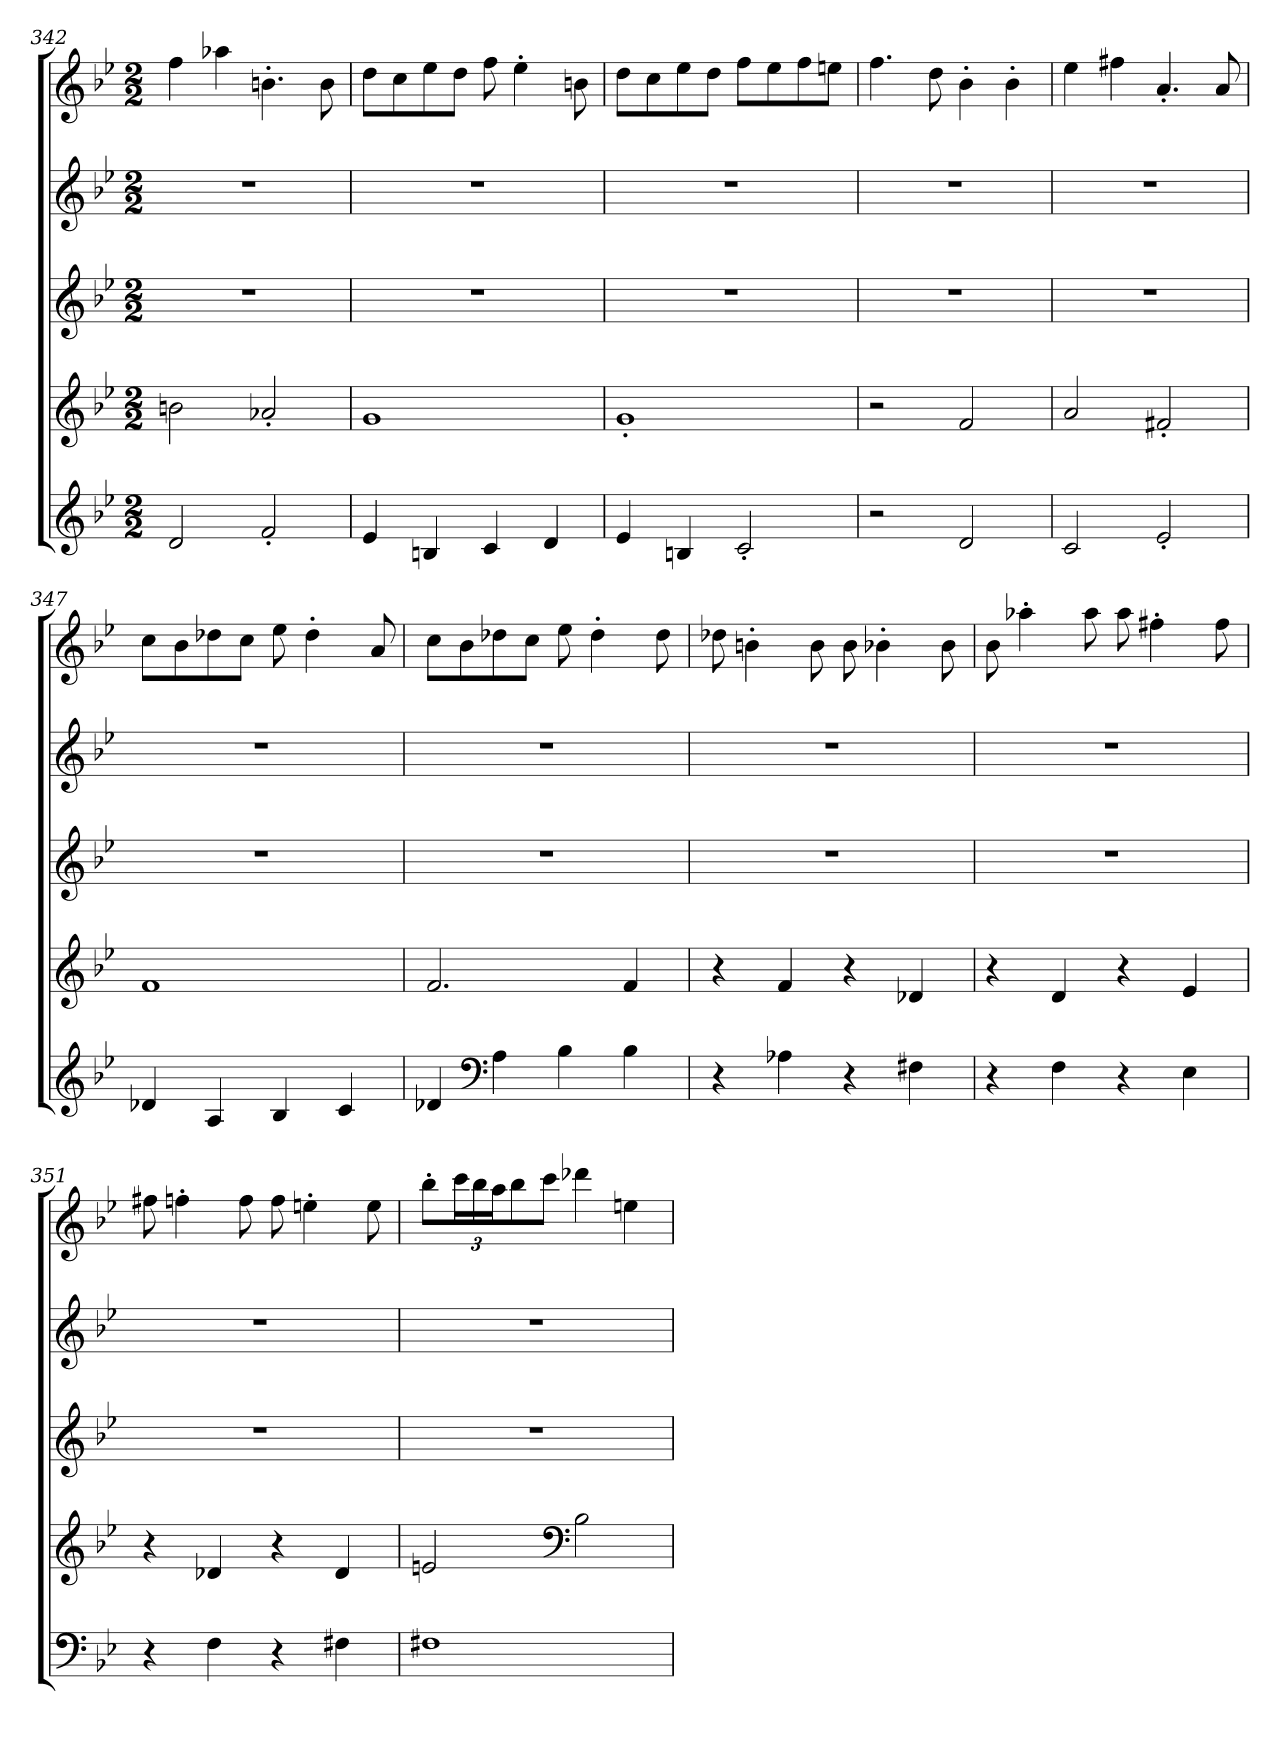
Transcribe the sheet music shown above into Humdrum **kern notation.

**kern	**kern	**kern	**kern	**kern
*part5	*part4	*part3	*part2	*part1
*staff5	*staff4	*staff3	*staff2	*staff1
*clefG2	*clefG2	*clefG2	*clefG2	*clefG2
*k[b-e-]	*k[b-e-]	*k[b-e-]	*k[b-e-]	*k[b-e-]
*M2/2	*M2/2	*M2/2	*M2/2	*M2/2
=342	=342	=342	=342	=342
2d/	2bn\	1r	1r	4ff\
.	.	.	.	4aa-X\
2f'/	2a-X'/	.	.	4.bn'\
*	*	*	*	*MM169
.	.	.	.	8b\
=343	=343	=343	=343	=343
4e-/	1g	1r	1r	8dd\L
.	.	.	.	8cc\
4Bn/	.	.	.	8ee-\
.	.	.	.	8dd\J
4c/	.	.	.	8ff\
.	.	.	.	4ee-'\
4d/	.	.	.	.
.	.	.	.	8bn\
!!LO:LB:g=z
=344	=344	=344	=344	=344
4e-/	1g'	1r	1r	8dd\L
.	.	.	.	8cc\
4Bn/	.	.	.	8ee-\
.	.	.	.	8dd\J
2c'/	.	.	.	8ff\L
.	.	.	.	8ee-\
.	.	.	.	8ff\
.	.	.	.	8een\J
=345	=345	=345	=345	=345
*	*	*	*	*MM169
2r	2r	1r	1r	4.ff\
.	.	.	.	8dd\
2d/	2f/	.	.	4b-'\
.	.	.	.	4b-'\
=346	=346	=346	=346	=346
2c/	2a/	1r	1r	4ee-\
.	.	.	.	4ff#X\
2e-'/	2f#X'/	.	.	4.a'/
*	*	*	*	*MM169
.	.	.	.	8a/
=347	=347	=347	=347	=347
4d-X/	1f	1r	1r	8cc\L
.	.	.	.	8b-\
4A/	.	.	.	8dd-X\
.	.	.	.	8cc\J
4B-/	.	.	.	8ee-\
.	.	.	.	4dd-'\
4c/	.	.	.	.
.	.	.	.	8a/
=348	=348	=348	=348	=348
4d-X/	2.f/	1r	1r	8cc\L
.	.	.	.	8b-\
*clefF4	*	*	*	*
4A\	.	.	.	8dd-X\
.	.	.	.	8cc\J
4B-\	.	.	.	8ee-\
.	.	.	.	4dd-'\
4B-\	4f/	.	.	.
.	.	.	.	8dd-\
!!LO:PB:g=z
=349	=349	=349	=349	=349
4r	4r	1r	1r	8dd-X\
.	.	.	.	4bn'\
4A-X\	4f/	.	.	.
.	.	.	.	8b\
4r	4r	.	.	8b\
.	.	.	.	4b-X'\
4F#X\	4d-X/	.	.	.
.	.	.	.	8b-\
=350	=350	=350	=350	=350
4r	4r	1r	1r	8b-\
.	.	.	.	4aa-X'\
4F\	4d/	.	.	.
.	.	.	.	8aa-\
4r	4r	.	.	8aa-\
.	.	.	.	4ff#X'\
4E-\	4e-/	.	.	.
.	.	.	.	8ff#\
=351	=351	=351	=351	=351
4r	4r	1r	1r	8ff#X\
.	.	.	.	4ffn'\
4F\	4d-X/	.	.	.
.	.	.	.	8ff\
4r	4r	.	.	8ff\
.	.	.	.	4een'\
4F#X\	4d-/	.	.	.
.	.	.	.	8ee\
=352	=352	=352	=352	=352
*	*	*	*	*MM169
1F#X	2en/	1r	1r	8bb-'\L
*	*	*	*	*Xbrackettup
.	.	.	.	24ccc\L
.	.	.	.	24bb-\
.	.	.	.	24aa\J
.	.	.	.	8bb-\
.	.	.	.	8ccc\J
*	*clefF4	*	*	*
.	2B-\	.	.	4ddd-X\
.	.	.	.	4een\
=	=	=	=	=
*-	*-	*-	*-	*-
